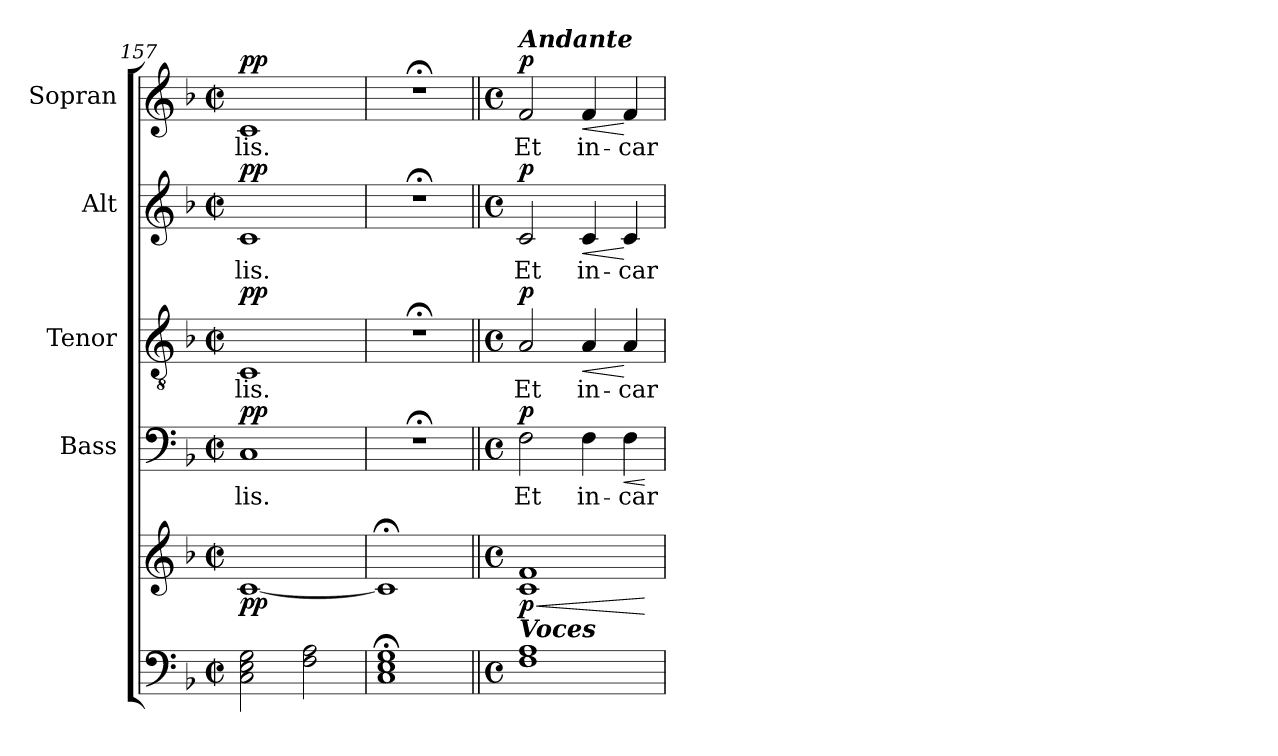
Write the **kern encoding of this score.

**kern	**kern	**dynam	**kern	**text	**dynam	**kern	**text	**dynam	**kern	**text	**dynam	**kern	**text	**dynam
*part5	*part5	*part5	*part4	*part4	*part4	*part3	*part3	*part3	*part2	*part2	*part2	*part1	*part1	*part1
*staff6	*staff5	*staff5/6	*staff4	*staff4	*staff4	*staff3	*staff3	*staff3	*staff2	*staff2	*staff2	*staff1	*staff1	*staff1
*	*	*	*I"Bass	*	*	*I"Tenor	*	*	*I"Alt	*	*	*I"Sopran	*	*
*	*	*	*I'B.	*	*	*I'T.	*	*	*I'A.	*	*	*I'S.	*	*
*clefF4	*clefG2	*	*clefF4	*	*	*clefGv2	*	*	*clefG2	*	*	*clefG2	*	*
*k[b-]	*k[b-]	*	*k[b-]	*	*	*k[b-]	*	*	*k[b-]	*	*	*k[b-]	*	*
*F:	*F:	*	*F:	*	*	*F:	*	*	*F:	*	*	*F:	*	*
*M2/2	*M2/2	*	*M2/2	*	*	*M2/2	*	*	*M2/2	*	*	*M2/2	*	*
*met(c|)	*met(c|)	*	*met(c|)	*	*	*met(c|)	*	*	*met(c|)	*	*	*met(c|)	*	*
=157	=157	=157	=157	=157	=157	=157	=157	=157	=157	=157	=157	=157	=157	=157
!	!	!LO:DY:b	!	!LO:LY:b	!LO:DY:a	!	!LO:LY:b	!LO:DY:a	!	!LO:LY:b	!LO:DY:a	!	!LO:LY:b	!LO:DY:a
2C\ 2E\ 2G\	[1c	pp	1C	-lis.	pp	1C	-lis.	pp	1c	-lis.	pp	1c	-lis.	pp
2F\ 2A\	.	.	.	.	.	.	.	.	.	.	.	.	.	.
=158	=158	=158	=158	=158	=158	=158	=158	=158	=158	=158	=158	=158	=158	=158
1C; 1E; 1G;	1c;<]	.	1r;<	.	.	1r;<	.	.	1r;<	.	.	1r;<	.	.
!!LO:PB:g=z
=159||	=159||	=159||	=159||	=159||	=159||	=159||	=159||	=159||	=159||	=159||	=159||	=159||	=159||	=159||
*M4/4	*M4/4	*	*M4/4	*	*	*M4/4	*	*	*M4/4	*	*	*M4/4	*	*
*met(c)	*met(c)	*	*met(c)	*	*	*met(c)	*	*	*met(c)	*	*	*met(c)	*	*
!	!	!	!	!	!	!	!	!	!	!	!	!LO:TX:a:Bi:t=Andante	!	!
!	!LO:TX:b:Bi:t=Voces	!	!	!	!	!	!	!	!	!	!	!	!	!
!	!	!LO:HP:b	!	!LO:LY:b	!	!	!LO:LY:b	!	!	!LO:LY:b	!	!	!LO:LY:b	!
!	!	!LO:DY:n=1:b	!	!	!LO:DY:a	!	!	!LO:DY:a	!	!	!LO:DY:a	!	!	!LO:DY:a
1F 1A	1c 1f	< p	2F\	Et	p	2A/	Et	p	2c/	Et	p	2f/	Et	p
!	!	!	!	!LO:LY:b	!	!	!LO:LY:b	!LO:HP:b	!	!LO:LY:b	!LO:HP:b	!	!LO:LY:b	!LO:HP:b
.	.	.	4F\	in-	.	4A/	in-	<	4c/	in-	<	4f/	in-	<
!	!	!	!	!LO:LY:b	!LO:HP:b	!	!LO:LY:b	!	!	!LO:LY:b	!	!	!LO:LY:b	!
.	.	.	4F\	-car-	<	4A/	-car-	[	4c/	-car-	[	4f/	-car-	[
.	.	[	.	.	[	.	.	.	.	.	.	.	.	.
=	=	=	=	=	=	=	=	=	=	=	=	=	=	=
*-	*-	*-	*-	*-	*-	*-	*-	*-	*-	*-	*-	*-	*-	*-
